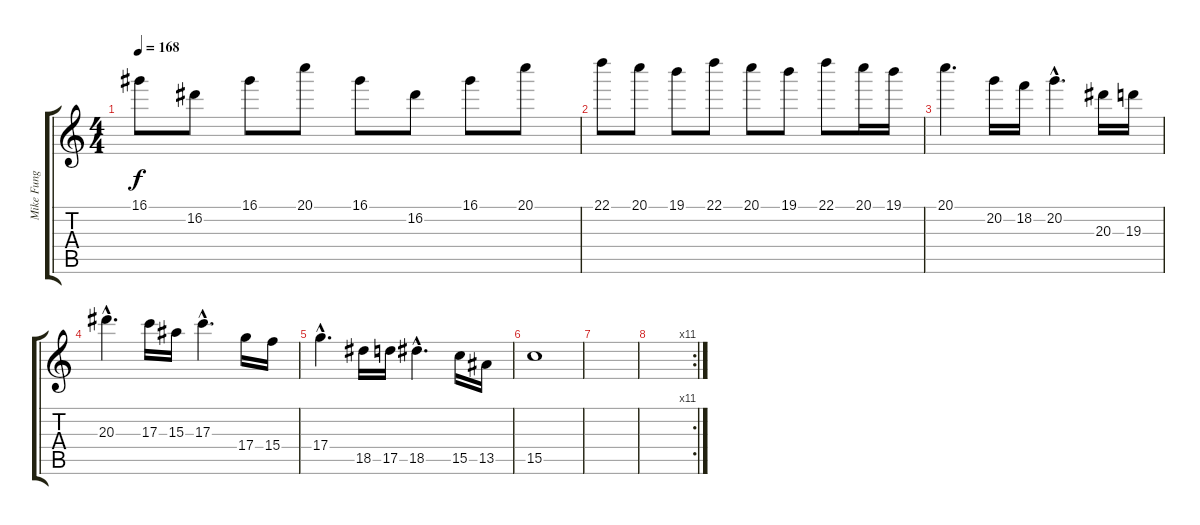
\track ("Mike Fung" "Mike Fung") {instrument overdrivenguitar}
\staff {score tabs}
\tuning (E4 B3 G3 D3 A2 E2) {hide}
\ts (4 4)
\tempo 168
\clef g2
\ks c
16.1.8{dy f} 16.2.8 16.1.8 20.1.8 16.1.8 16.2.8 16.1.8 20.1.8 |
22.1.8 20.1.8 19.1.8 22.1.8 20.1.8 19.1.8 22.1.8 20.1.16 19.1.16 |
20.1.4{d} 20.2.16 18.2.16 20.2{hac}.4{d} 20.3.16 19.3.16 |
20.3{hac}.4{d} 17.3.16 15.3.16 17.3{hac}.4{d} 17.4.16 15.4.16 |
17.4{hac}.4{d} 18.5.16 17.5.16 18.5{hac}.4{d} 15.5.16 13.5.16 |
15.5.1 |
|
\rc 11
